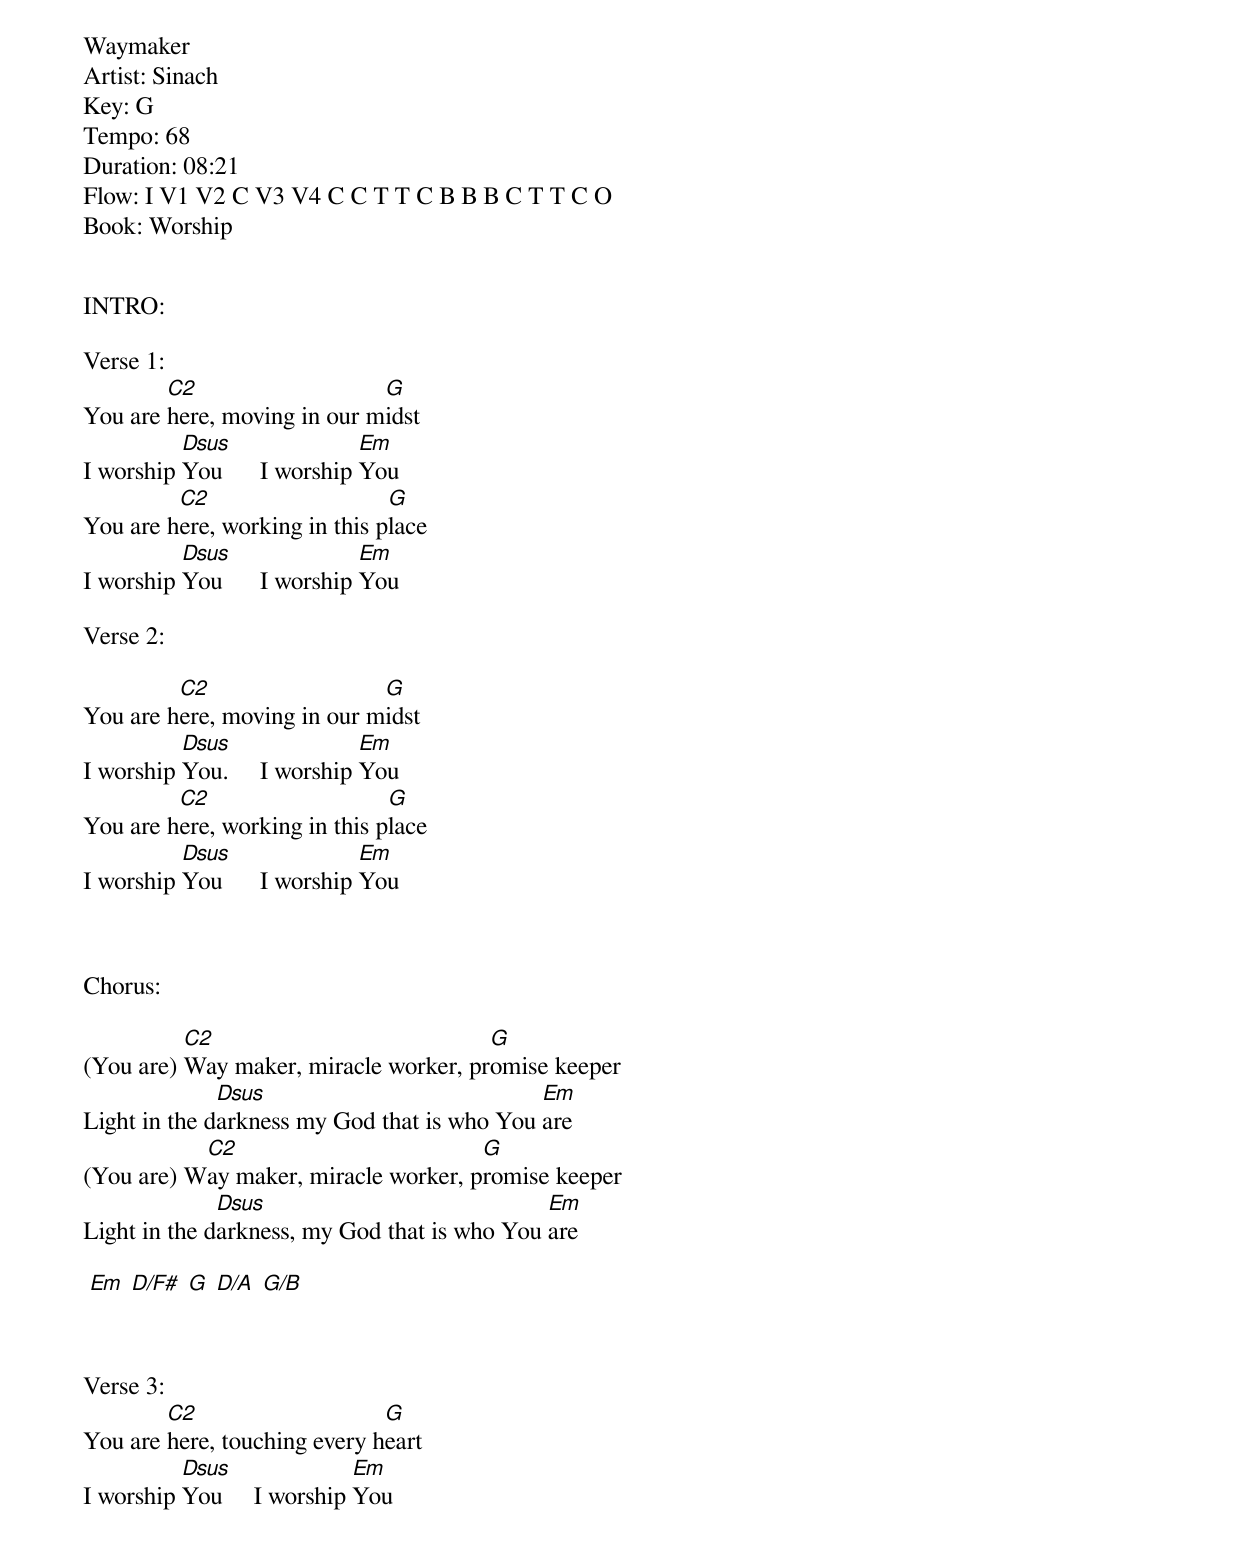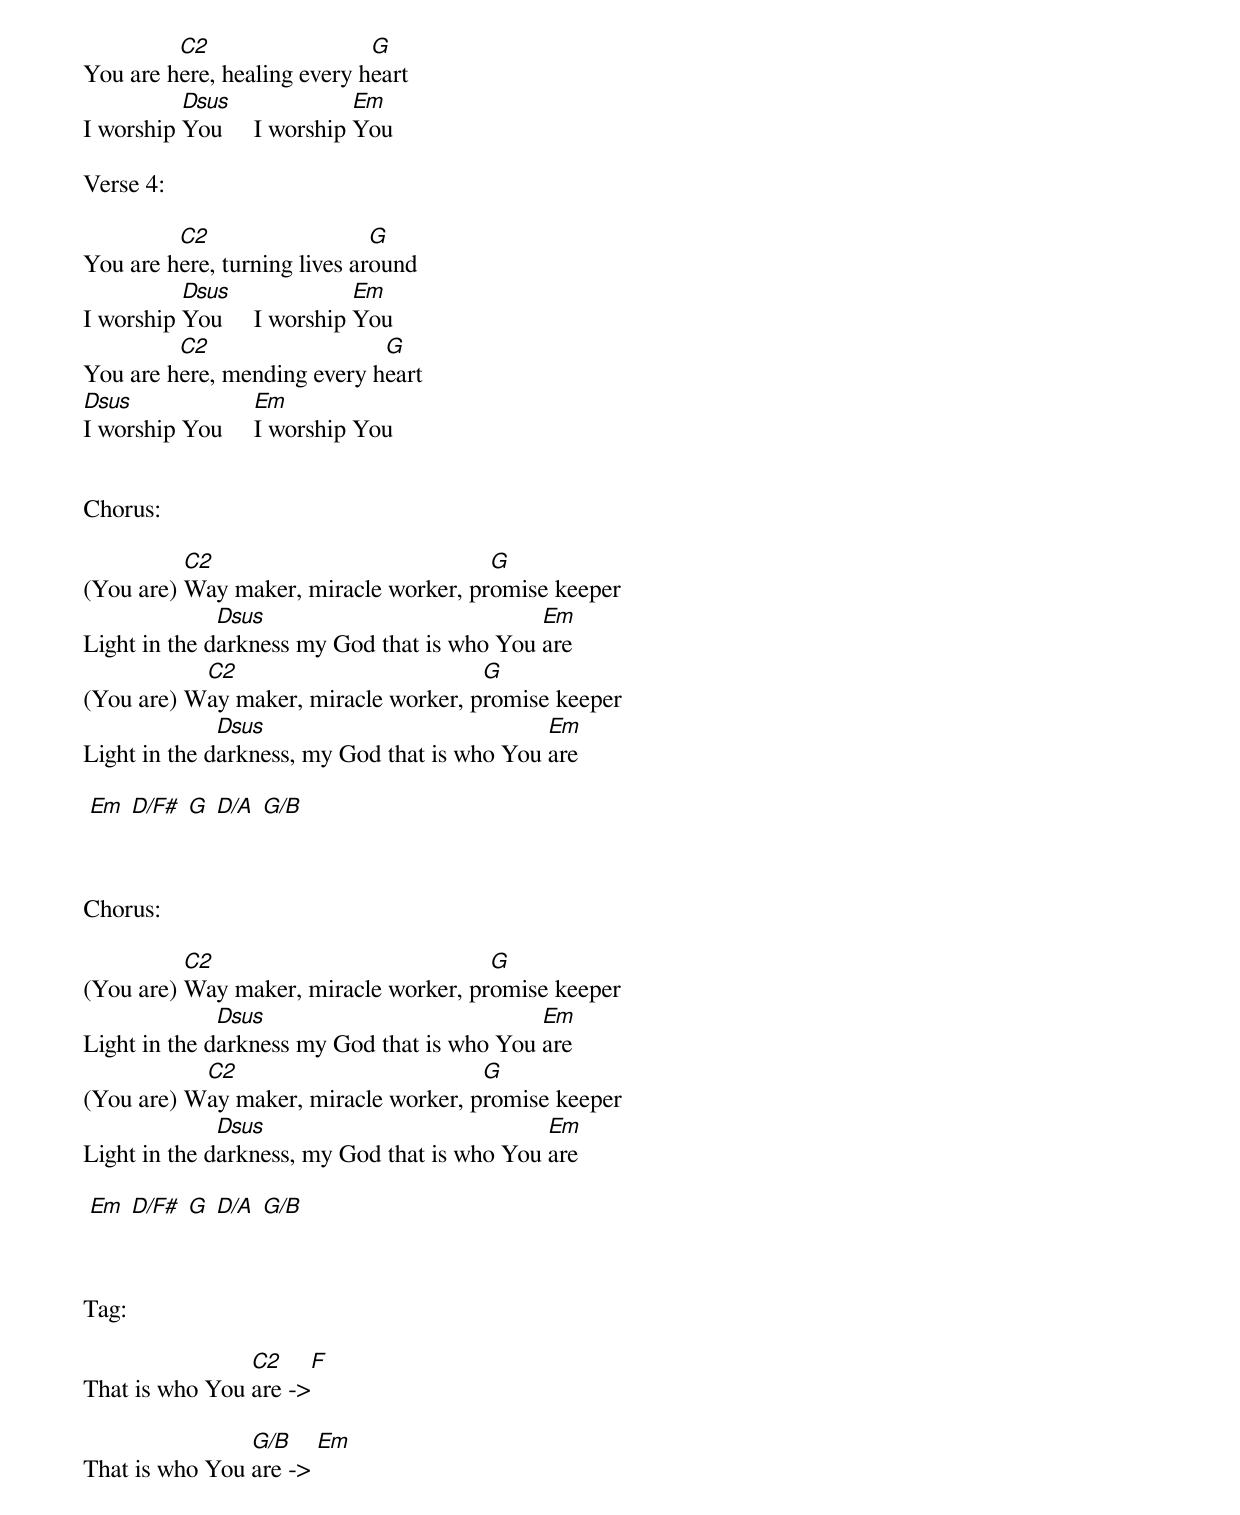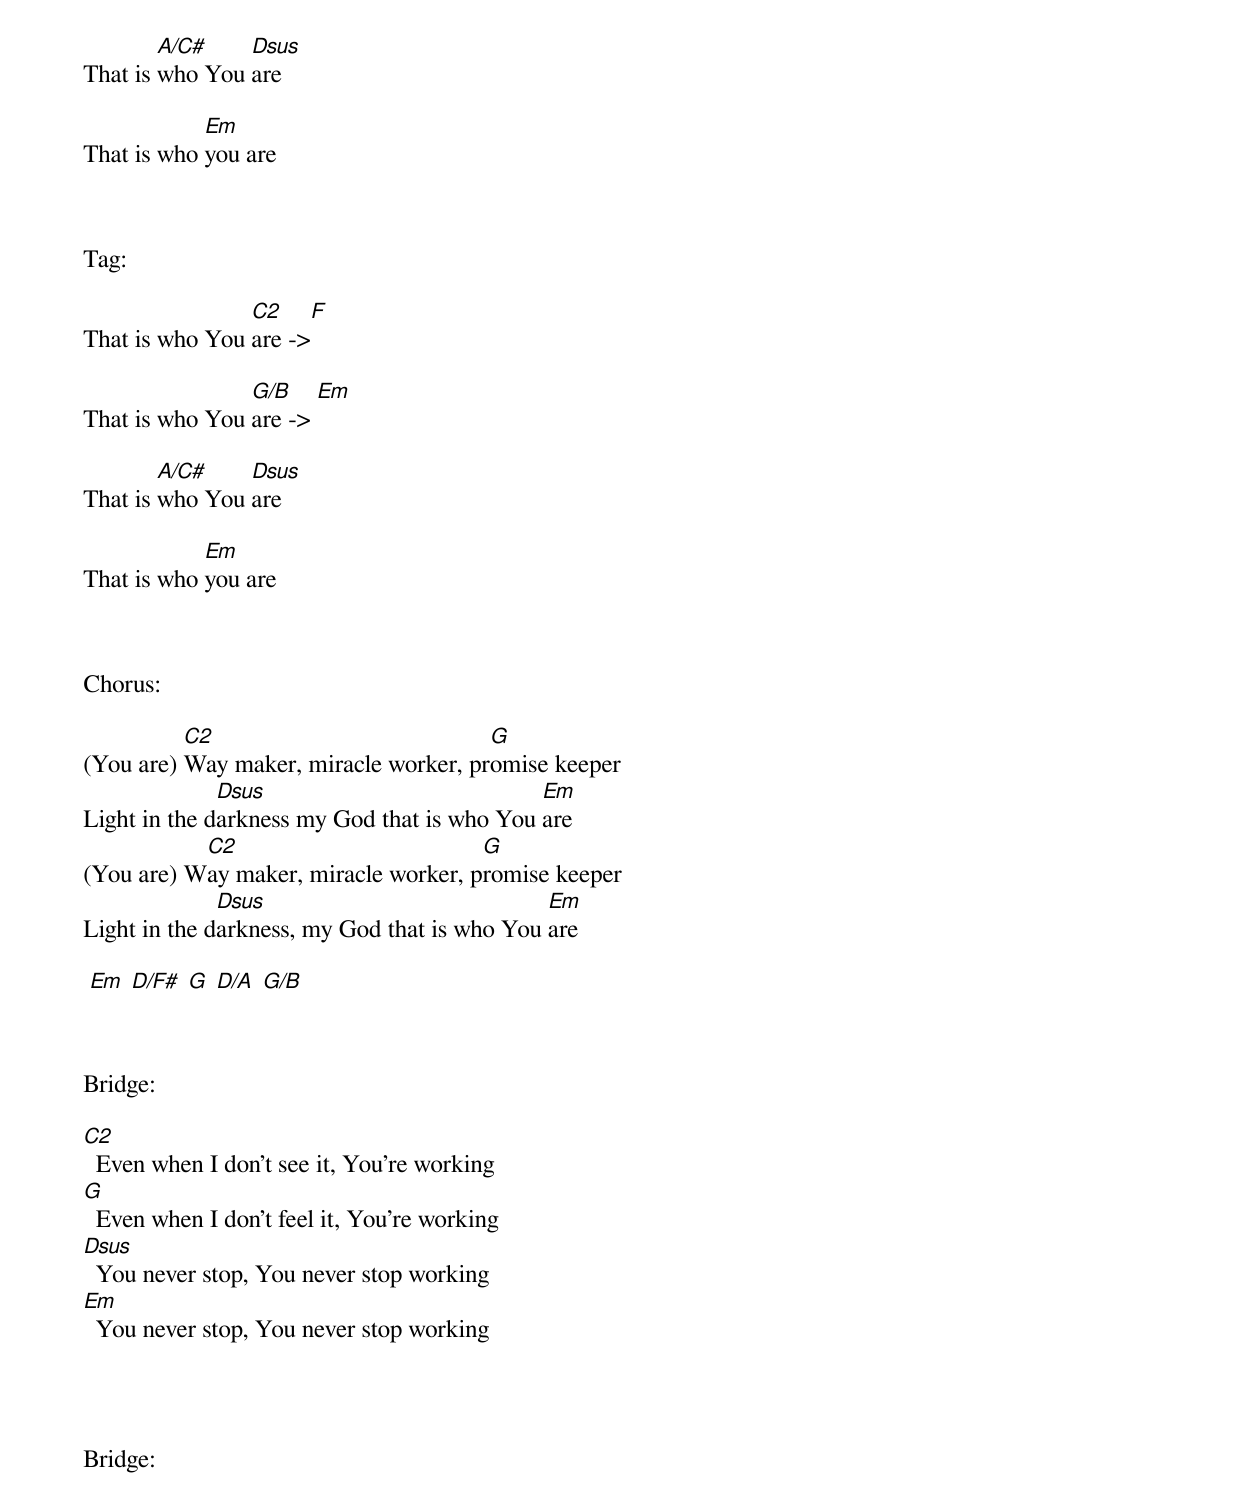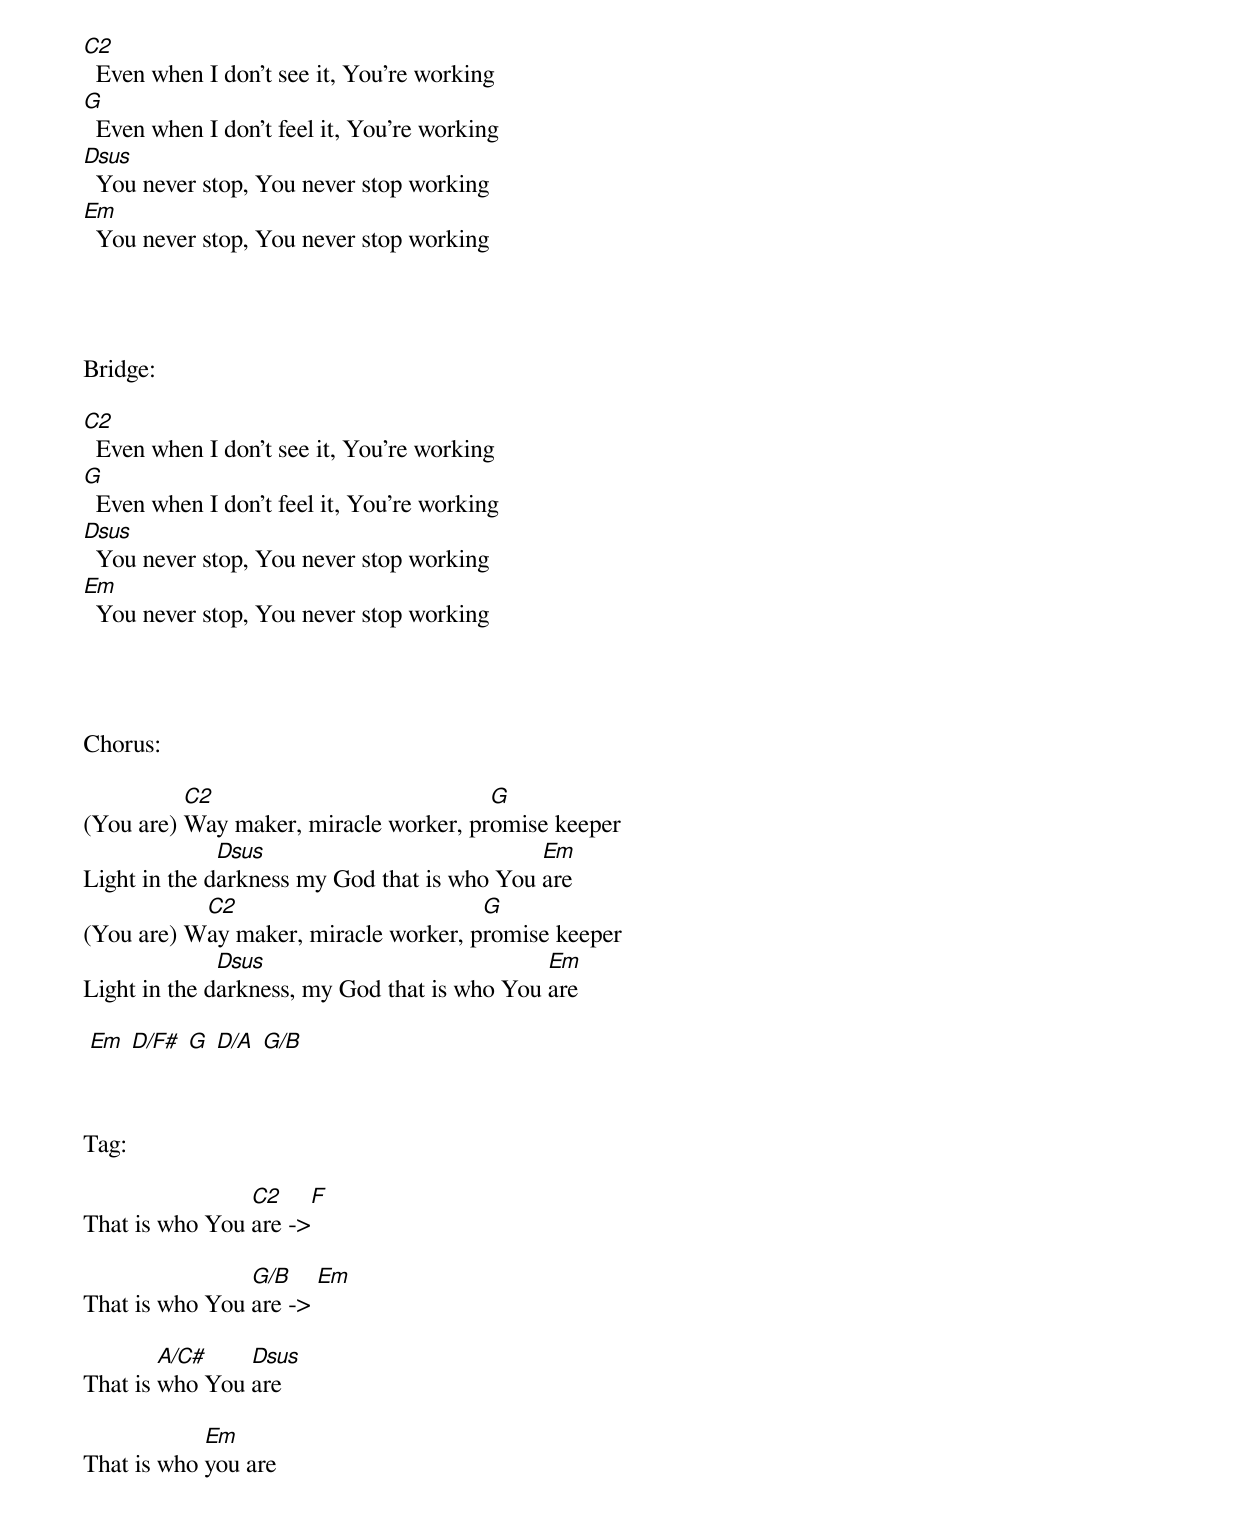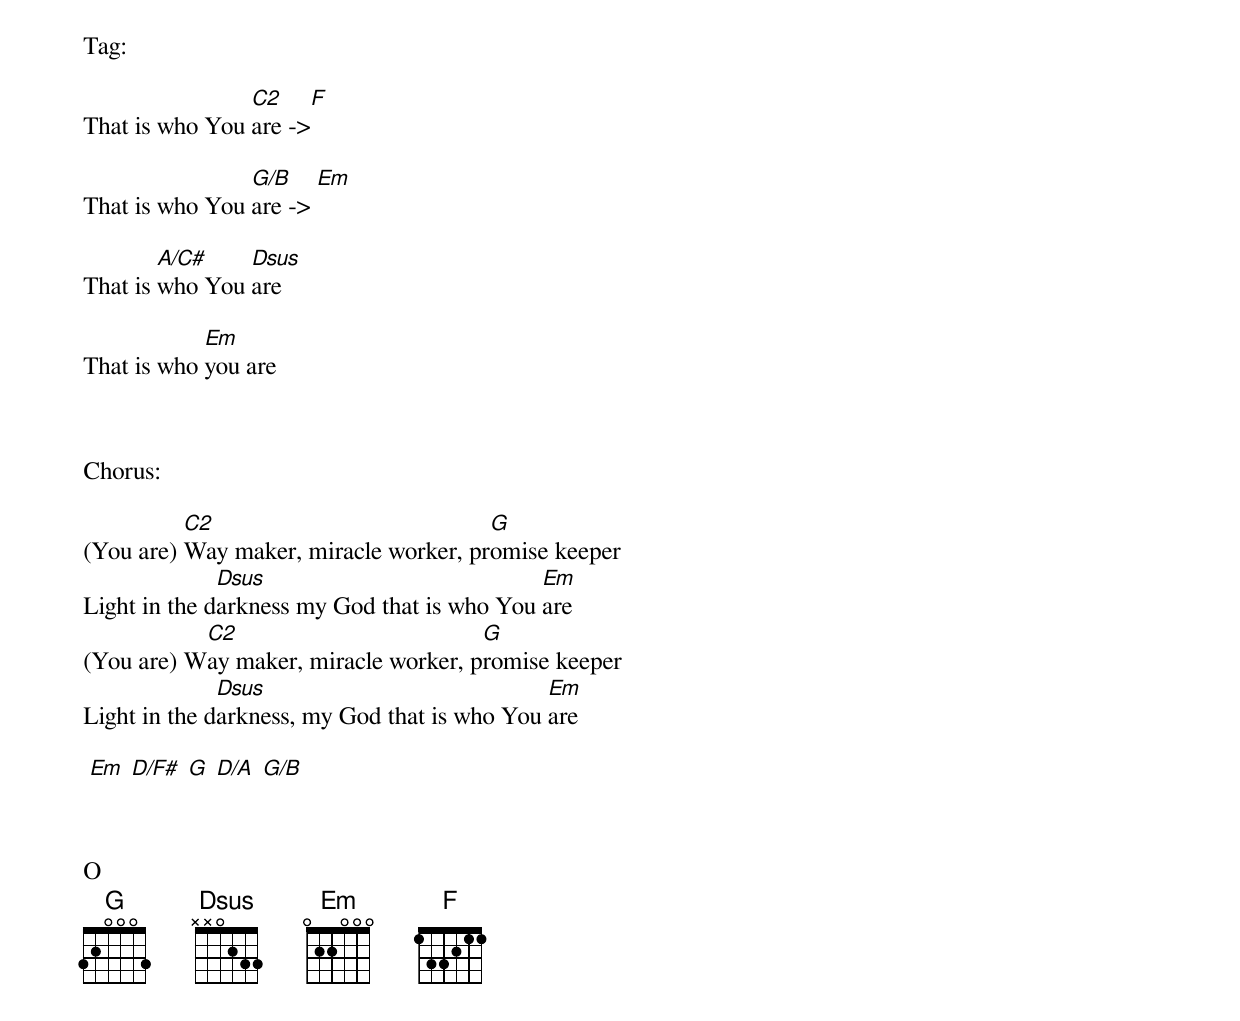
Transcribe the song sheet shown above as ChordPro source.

Waymaker
Artist: Sinach
Key: G
Tempo: 68
Duration: 08:21
Flow: I V1 V2 C V3 V4 C C T T C B B B C T T C O
Book: Worship


INTRO:

Verse 1:
You are [C2]here, moving in our m[G]idst
I worship [Dsus]You      I worship [Em]You
You are h[C2]ere, working in this p[G]lace
I worship [Dsus]You      I worship [Em]You

Verse 2:

You are h[C2]ere, moving in our m[G]idst
I worship [Dsus]You.     I worship [Em]You
You are h[C2]ere, working in this p[G]lace
I worship [Dsus]You      I worship [Em]You



Chorus:

(You are) [C2]Way maker, miracle worker, pr[G]omise keeper
Light in the d[Dsus]arkness my God that is who You [Em]are
(You are) W[C2]ay maker, miracle worker, p[G]romise keeper
Light in the d[Dsus]arkness, my God that is who You [Em]are

 [Em] [D/F#] [G] [D/A] [G/B]



Verse 3:
You are [C2]here, touching every h[G]eart
I worship [Dsus]You     I worship [Em]You
You are h[C2]ere, healing every h[G]eart
I worship [Dsus]You     I worship [Em]You

Verse 4:

You are h[C2]ere, turning lives ar[G]ound
I worship [Dsus]You     I worship [Em]You
You are h[C2]ere, mending every h[G]eart
[Dsus]I worship You     [Em]I worship You


Chorus:

(You are) [C2]Way maker, miracle worker, pr[G]omise keeper
Light in the d[Dsus]arkness my God that is who You [Em]are
(You are) W[C2]ay maker, miracle worker, p[G]romise keeper
Light in the d[Dsus]arkness, my God that is who You [Em]are

 [Em] [D/F#] [G] [D/A] [G/B]



Chorus:

(You are) [C2]Way maker, miracle worker, pr[G]omise keeper
Light in the d[Dsus]arkness my God that is who You [Em]are
(You are) W[C2]ay maker, miracle worker, p[G]romise keeper
Light in the d[Dsus]arkness, my God that is who You [Em]are

 [Em] [D/F#] [G] [D/A] [G/B]



Tag:

That is who You [C2]are ->[F]

That is who You [G/B]are -> [Em]

That is [A/C#]who You [Dsus]are

That is who [Em]you are



Tag:

That is who You [C2]are ->[F]

That is who You [G/B]are -> [Em]

That is [A/C#]who You [Dsus]are

That is who [Em]you are



Chorus:

(You are) [C2]Way maker, miracle worker, pr[G]omise keeper
Light in the d[Dsus]arkness my God that is who You [Em]are
(You are) W[C2]ay maker, miracle worker, p[G]romise keeper
Light in the d[Dsus]arkness, my God that is who You [Em]are

 [Em] [D/F#] [G] [D/A] [G/B]



Bridge:

[C2]  Even when I don't see it, You're working
[G]  Even when I don't feel it, You're working
[Dsus]  You never stop, You never stop working
[Em]  You never stop, You never stop working




Bridge:

[C2]  Even when I don't see it, You're working
[G]  Even when I don't feel it, You're working
[Dsus]  You never stop, You never stop working
[Em]  You never stop, You never stop working




Bridge:

[C2]  Even when I don't see it, You're working
[G]  Even when I don't feel it, You're working
[Dsus]  You never stop, You never stop working
[Em]  You never stop, You never stop working




Chorus:

(You are) [C2]Way maker, miracle worker, pr[G]omise keeper
Light in the d[Dsus]arkness my God that is who You [Em]are
(You are) W[C2]ay maker, miracle worker, p[G]romise keeper
Light in the d[Dsus]arkness, my God that is who You [Em]are

 [Em] [D/F#] [G] [D/A] [G/B]



Tag:

That is who You [C2]are ->[F]

That is who You [G/B]are -> [Em]

That is [A/C#]who You [Dsus]are

That is who [Em]you are



Tag:

That is who You [C2]are ->[F]

That is who You [G/B]are -> [Em]

That is [A/C#]who You [Dsus]are

That is who [Em]you are



Chorus:

(You are) [C2]Way maker, miracle worker, pr[G]omise keeper
Light in the d[Dsus]arkness my God that is who You [Em]are
(You are) W[C2]ay maker, miracle worker, p[G]romise keeper
Light in the d[Dsus]arkness, my God that is who You [Em]are

 [Em] [D/F#] [G] [D/A] [G/B]



O
